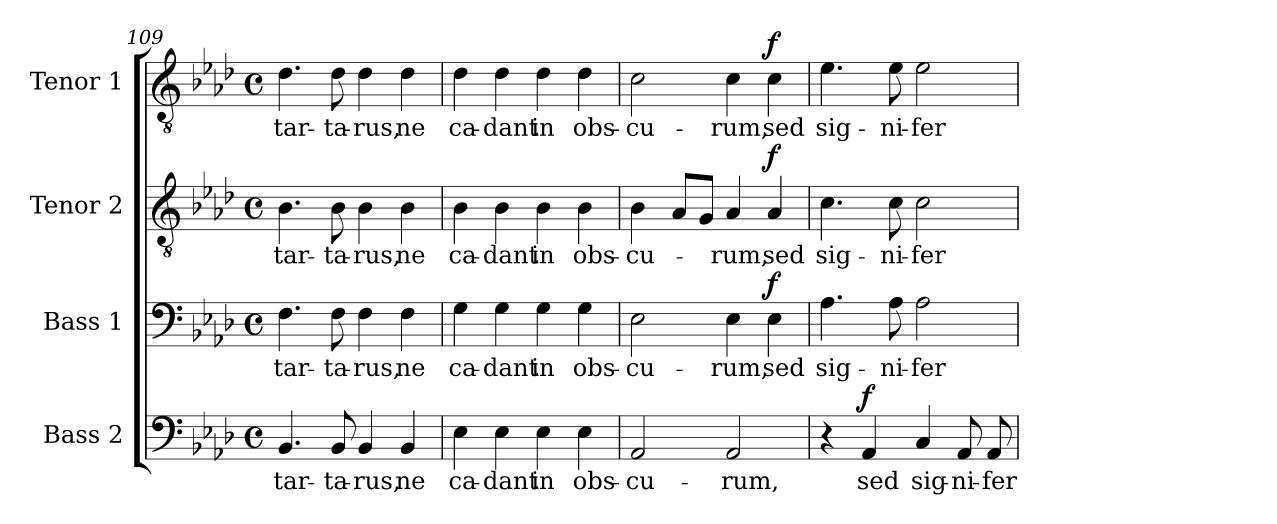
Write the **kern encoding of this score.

**kern	**text	**dynam	**kern	**text	**dynam	**kern	**text	**dynam	**kern	**text	**dynam
*part4	*part4	*part4	*part3	*part3	*part3	*part2	*part2	*part2	*part1	*part1	*part1
*staff4	*staff4	*staff4	*staff3	*staff3	*staff3	*staff2	*staff2	*staff2	*staff1	*staff1	*staff1
*I"Bass 2	*	*	*I"Bass 1	*	*	*I"Tenor 2	*	*	*I"Tenor 1	*	*
*I'B. 2	*	*	*I'B. 1	*	*	*I'T. 2	*	*	*I'T. 1	*	*
!!LO:LB:g=z
*clefF4	*	*	*clefF4	*	*	*clefGv2	*	*	*clefGv2	*	*
*k[b-e-a-d-]	*	*	*k[b-e-a-d-]	*	*	*k[b-e-a-d-]	*	*	*k[b-e-a-d-]	*	*
*A-:	*	*	*A-:	*	*	*A-:	*	*	*A-:	*	*
*M4/4	*	*	*M4/4	*	*	*M4/4	*	*	*M4/4	*	*
*met(c)	*	*	*met(c)	*	*	*met(c)	*	*	*met(c)	*	*
=109	=109	=109	=109	=109	=109	=109	=109	=109	=109	=109	=109
!	!LO:LY:b	!	!	!LO:LY:b	!	!	!LO:LY:b	!	!	!LO:LY:b	!
4.BB-/	tar-	.	4.F\	tar-	.	4.B-\	tar-	.	4.d-\	tar-	.
!	!LO:LY:b	!	!	!LO:LY:b	!	!	!LO:LY:b	!	!	!LO:LY:b	!
8BB-/	-ta-	.	8F\	-ta-	.	8B-\	-ta-	.	8d-\	-ta-	.
!	!LO:LY:b	!	!	!LO:LY:b	!	!	!LO:LY:b	!	!	!LO:LY:b	!
4BB-/	-rus,	.	4F\	-rus,	.	4B-\	-rus,	.	4d-\	-rus,	.
!	!LO:LY:b	!	!	!LO:LY:b	!	!	!LO:LY:b	!	!	!LO:LY:b	!
4BB-/	ne	.	4F\	ne	.	4B-\	ne	.	4d-\	ne	.
=110	=110	=110	=110	=110	=110	=110	=110	=110	=110	=110	=110
!	!LO:LY:b	!	!	!LO:LY:b	!	!	!LO:LY:b	!	!	!LO:LY:b	!
4E-\	ca-	.	4G\	ca-	.	4B-\	ca-	.	4d-\	ca-	.
!	!LO:LY:b	!	!	!LO:LY:b	!	!	!LO:LY:b	!	!	!LO:LY:b	!
4E-\	-dant	.	4G\	-dant	.	4B-\	-dant	.	4d-\	-dant	.
!	!LO:LY:b	!	!	!LO:LY:b	!	!	!LO:LY:b	!	!	!LO:LY:b	!
4E-\	in	.	4G\	in	.	4B-\	in	.	4d-\	in	.
!	!LO:LY:b	!	!	!LO:LY:b	!	!	!LO:LY:b	!	!	!LO:LY:b	!
4E-\	obs-	.	4G\	obs-	.	4B-\	obs-	.	4d-\	obs-	.
=111	=111	=111	=111	=111	=111	=111	=111	=111	=111	=111	=111
!	!LO:LY:b	!	!	!LO:LY:b	!	!	!LO:LY:b	!	!	!LO:LY:b	!
2AA-/	-cu-	.	2E-\	-cu-	.	4B-\	-cu-	.	2c\	-cu-	.
.	.	.	.	.	.	8A-/L	.	.	.	.	.
.	.	.	.	.	.	8G/J	.	.	.	.	.
!	!LO:LY:b	!	!	!LO:LY:b	!	!	!LO:LY:b	!	!	!LO:LY:b	!
2AA-/	-rum,	.	4E-\	-rum,	.	4A-/	-rum,	.	4c\	-rum,	.
!	!	!	!	!LO:LY:b	!LO:DY:a	!	!LO:LY:b	!LO:DY:a	!	!LO:LY:b	!LO:DY:a
.	.	.	4E-\	sed	f	4A-/	sed	f	4c\	sed	f
=112	=112	=112	=112	=112	=112	=112	=112	=112	=112	=112	=112
!	!	!	!	!LO:LY:b	!	!	!LO:LY:b	!	!	!LO:LY:b	!
4r	.	.	4.A-\	sig-	.	4.c\	sig-	.	4.e-\	sig-	.
!	!LO:LY:b	!LO:DY:a	!	!	!	!	!	!	!	!	!
4AA-/	sed	f	.	.	.	.	.	.	.	.	.
!	!	!	!	!LO:LY:b	!	!	!LO:LY:b	!	!	!LO:LY:b	!
.	.	.	8A-\	-ni-	.	8c\	-ni-	.	8e-\	-ni-	.
!	!LO:LY:b	!	!	!LO:LY:b	!	!	!LO:LY:b	!	!	!LO:LY:b	!
4C/	sig-	.	2A-\	-fer	.	2c\	-fer	.	2e-\	-fer	.
!	!LO:LY:b	!	!	!	!	!	!	!	!	!	!
8AA-/	-ni-	.	.	.	.	.	.	.	.	.	.
!	!LO:LY:b	!	!	!	!	!	!	!	!	!	!
8AA-/	-fer	.	.	.	.	.	.	.	.	.	.
=	=	=	=	=	=	=	=	=	=	=	=
*-	*-	*-	*-	*-	*-	*-	*-	*-	*-	*-	*-
